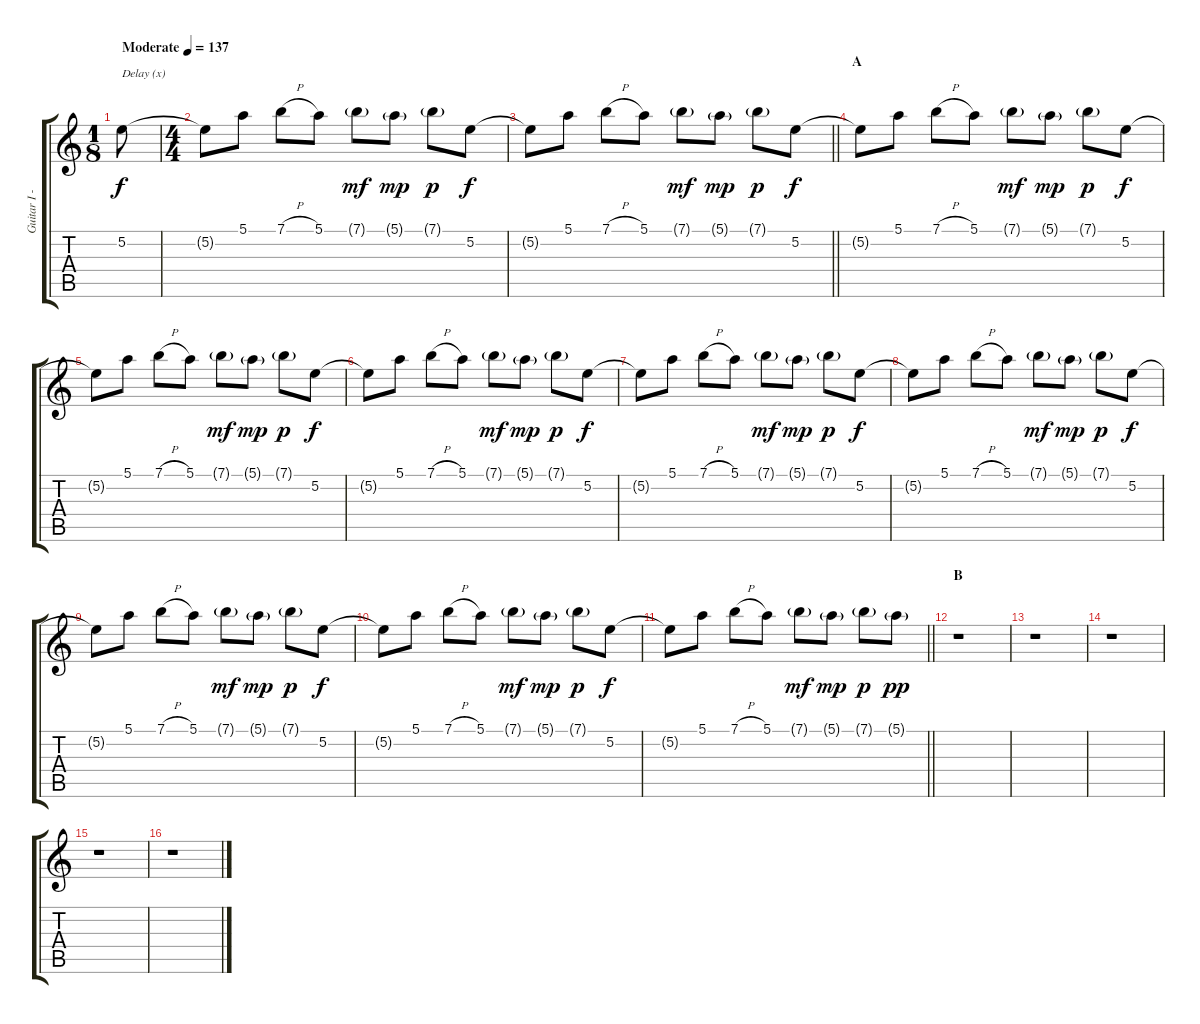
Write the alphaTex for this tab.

\track ("Guitar I - Gotoh" "Guitar I -") {instrument distortionguitar}
\staff {score tabs}
\tuning (E4 B3 G3 D3 A2 E2) {hide}
\ts (1 8)
\tempo (137 "Moderate")
\clef g2
\ks c
5.2.8{txt "Delay (x)" dy f instrument distortionguitar} |
\ts (4 4)
5.2{t}.8 5.1.8 7.1{h}.8 5.1.8 7.1{g}.8{dy mf} 5.1{g}.8{dy mp} 7.1{g}.8{dy p} 5.2.8{dy f} |
\barLineRight lightlight
5.2{t}.8 5.1.8 7.1{h}.8 5.1.8 7.1{g}.8{dy mf} 5.1{g}.8{dy mp} 7.1{g}.8{dy p} 5.2.8{dy f} |
\section ("" "A")
5.2{t}.8 5.1.8 7.1{h}.8 5.1.8 7.1{g}.8{dy mf} 5.1{g}.8{dy mp} 7.1{g}.8{dy p} 5.2.8{dy f} |
5.2{t}.8 5.1.8 7.1{h}.8 5.1.8 7.1{g}.8{dy mf} 5.1{g}.8{dy mp} 7.1{g}.8{dy p} 5.2.8{dy f} |
5.2{t}.8 5.1.8 7.1{h}.8 5.1.8 7.1{g}.8{dy mf} 5.1{g}.8{dy mp} 7.1{g}.8{dy p} 5.2.8{dy f} |
5.2{t}.8 5.1.8 7.1{h}.8 5.1.8 7.1{g}.8{dy mf} 5.1{g}.8{dy mp} 7.1{g}.8{dy p} 5.2.8{dy f} |
5.2{t}.8 5.1.8 7.1{h}.8 5.1.8 7.1{g}.8{dy mf} 5.1{g}.8{dy mp} 7.1{g}.8{dy p} 5.2.8{dy f} |
5.2{t}.8 5.1.8 7.1{h}.8 5.1.8 7.1{g}.8{dy mf} 5.1{g}.8{dy mp} 7.1{g}.8{dy p} 5.2.8{dy f} |
5.2{t}.8 5.1.8 7.1{h}.8 5.1.8 7.1{g}.8{dy mf} 5.1{g}.8{dy mp} 7.1{g}.8{dy p} 5.2.8{dy f} |
\barLineRight lightlight
5.2{t}.8 5.1.8 7.1{h}.8 5.1.8 7.1{g}.8{dy mf} 5.1{g}.8{dy mp} 7.1{g}.8{dy p} 5.1{g}.8{dy pp} |
\section ("" "B")
r.1 |
r.1 |
r.1 |
r.1 |
r.1
